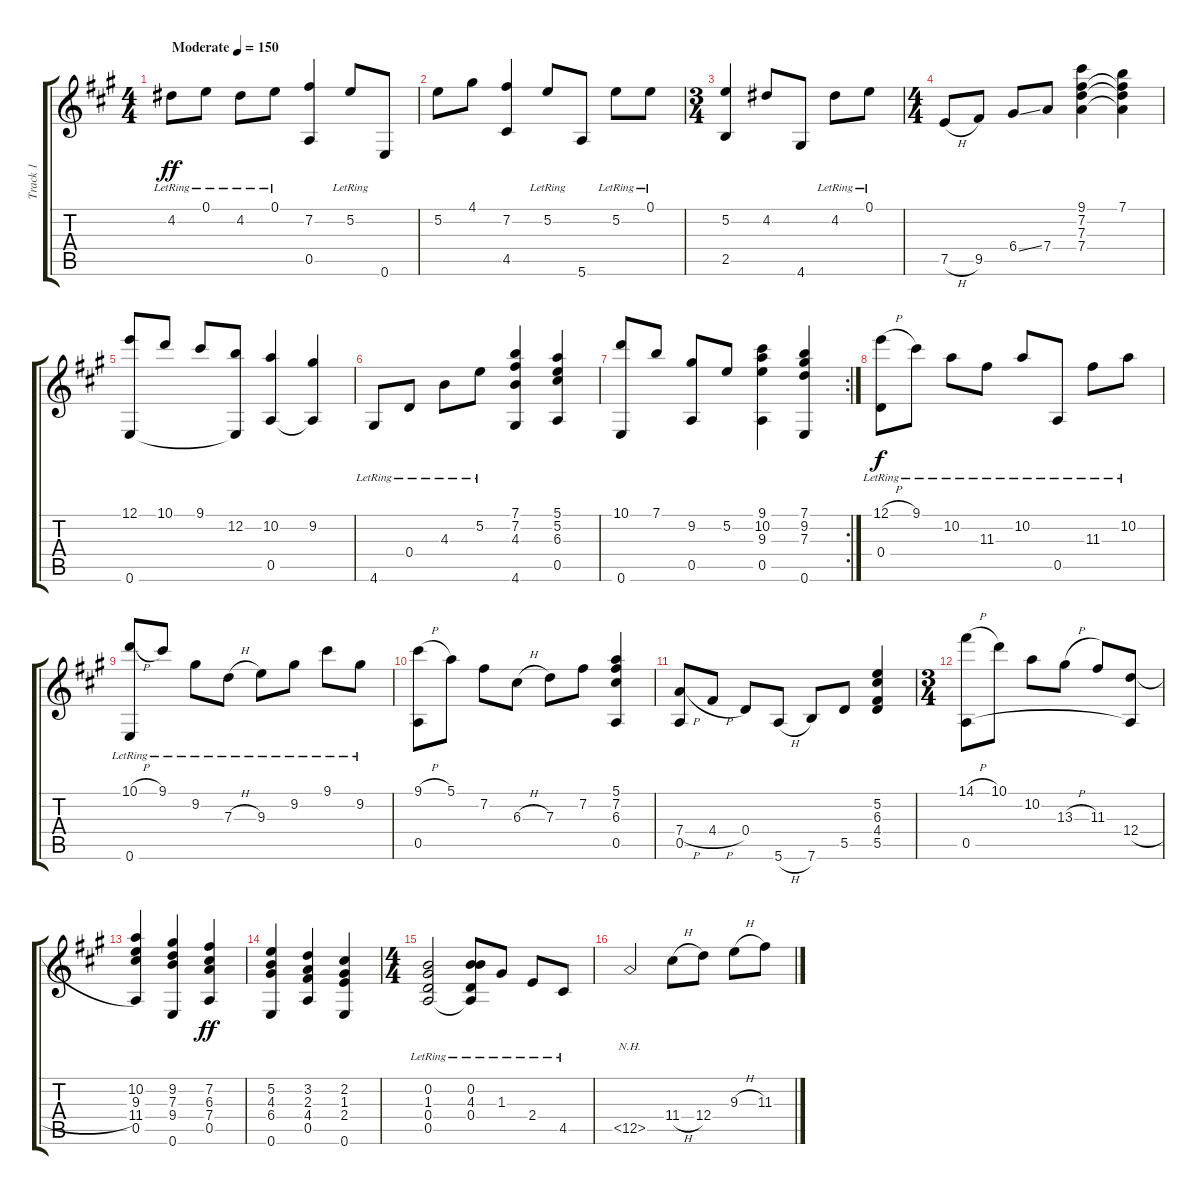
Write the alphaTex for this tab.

\track ("Track 1" "Track 1") {instrument acousticguitarnylon}
\staff {score tabs}
\tuning (E4 B3 G3 D3 A2 E2) {hide}
\ts (4 4)
\tempo (150 "Moderate")
\clef g2
\ks a
4.2{lr}.8{dy ff instrument acousticguitarnylon} 0.1{lr}.8 4.2{lr}.8 0.1{lr}.8 (7.2 0.5).4 5.2{lr}.8 0.6.8 |
5.2.8 4.1.8 (7.2 4.5).4 5.2{lr}.8 5.6.8 5.2{lr}.8 0.1{lr}.8 |
\ts (3 4)
(5.2 2.5).4 4.2.8 4.6.8 4.2{lr}.8 0.1{lr}.8 |
\ts (4 4)
7.5{h}.8 9.5.8 6.4{ss}.8 7.4.8 (9.1 7.2 7.3 7.4).4 (7.1 7.2{t} 7.3{t} 7.4{t}).4 |
(12.1 0.6).8 10.1.8 9.1.8 (12.2 0.6{t}).8 (10.2 0.5).4 (9.2 0.5{t}).4 |
4.6{lr}.8 0.4{lr}.8 4.3{lr}.8 5.2{lr}.8 (7.1 7.2 4.3 4.6).4 (5.1 5.2 6.3 0.5).4 |
\rc 2
(10.1 0.6).8 7.1.8 (9.2 0.5).8 5.2.8 (9.1 10.2 9.3 0.5).4 (7.1 9.2 7.3 0.6).4 |
(12.1{h lr} 0.4{lr}).8{dy f} 9.1{lr}.8 10.2{lr}.8 11.3{lr}.8 10.2{lr}.8 0.5{lr}.8 11.3{lr}.8 10.2{lr}.8 |
(10.1{h lr} 0.6{lr}).8 9.1{lr}.8 9.2{lr}.8 7.3{h lr}.8 9.3{lr}.8 9.2{lr}.8 9.1{lr}.8 9.2{lr}.8 |
(9.1{h} 0.5).8 5.1.8 7.2.8 6.3{h}.8 7.3.8 7.2.8 (5.1 7.2 6.3 0.5).4 |
(7.4{h} 0.5).8 4.4{h}.8 0.4.8 5.6{h}.8 7.6.8 5.5.8 (5.2 6.3 4.4 5.5).4 |
\ts (3 4)
(14.1{h} 0.5).8 10.1.8 10.2.8 13.3{h}.8 11.3.8 (12.4{h} 0.5{t}).8 |
(10.2 9.3 11.4 0.5).4 (9.2 7.3 9.4 0.6).4 (7.2 6.3 7.4 0.5).4{dy ff} |
(5.2 4.3 6.4 0.6).4 (3.2 2.3 4.4 0.5).4 (2.2 1.3 2.4 0.6).4 |
\ts (4 4)
(0.2{lr} 1.3{lr} 0.4{lr} 0.5).2 (0.2{lr} 4.3{lr} 0.4{lr} 0.5{t}).8 1.3{lr}.8 2.4{lr}.8 4.5{lr}.8 |
12.5{nh}.2 11.4{h}.8 12.4.8 9.3{h}.8 11.3.8
